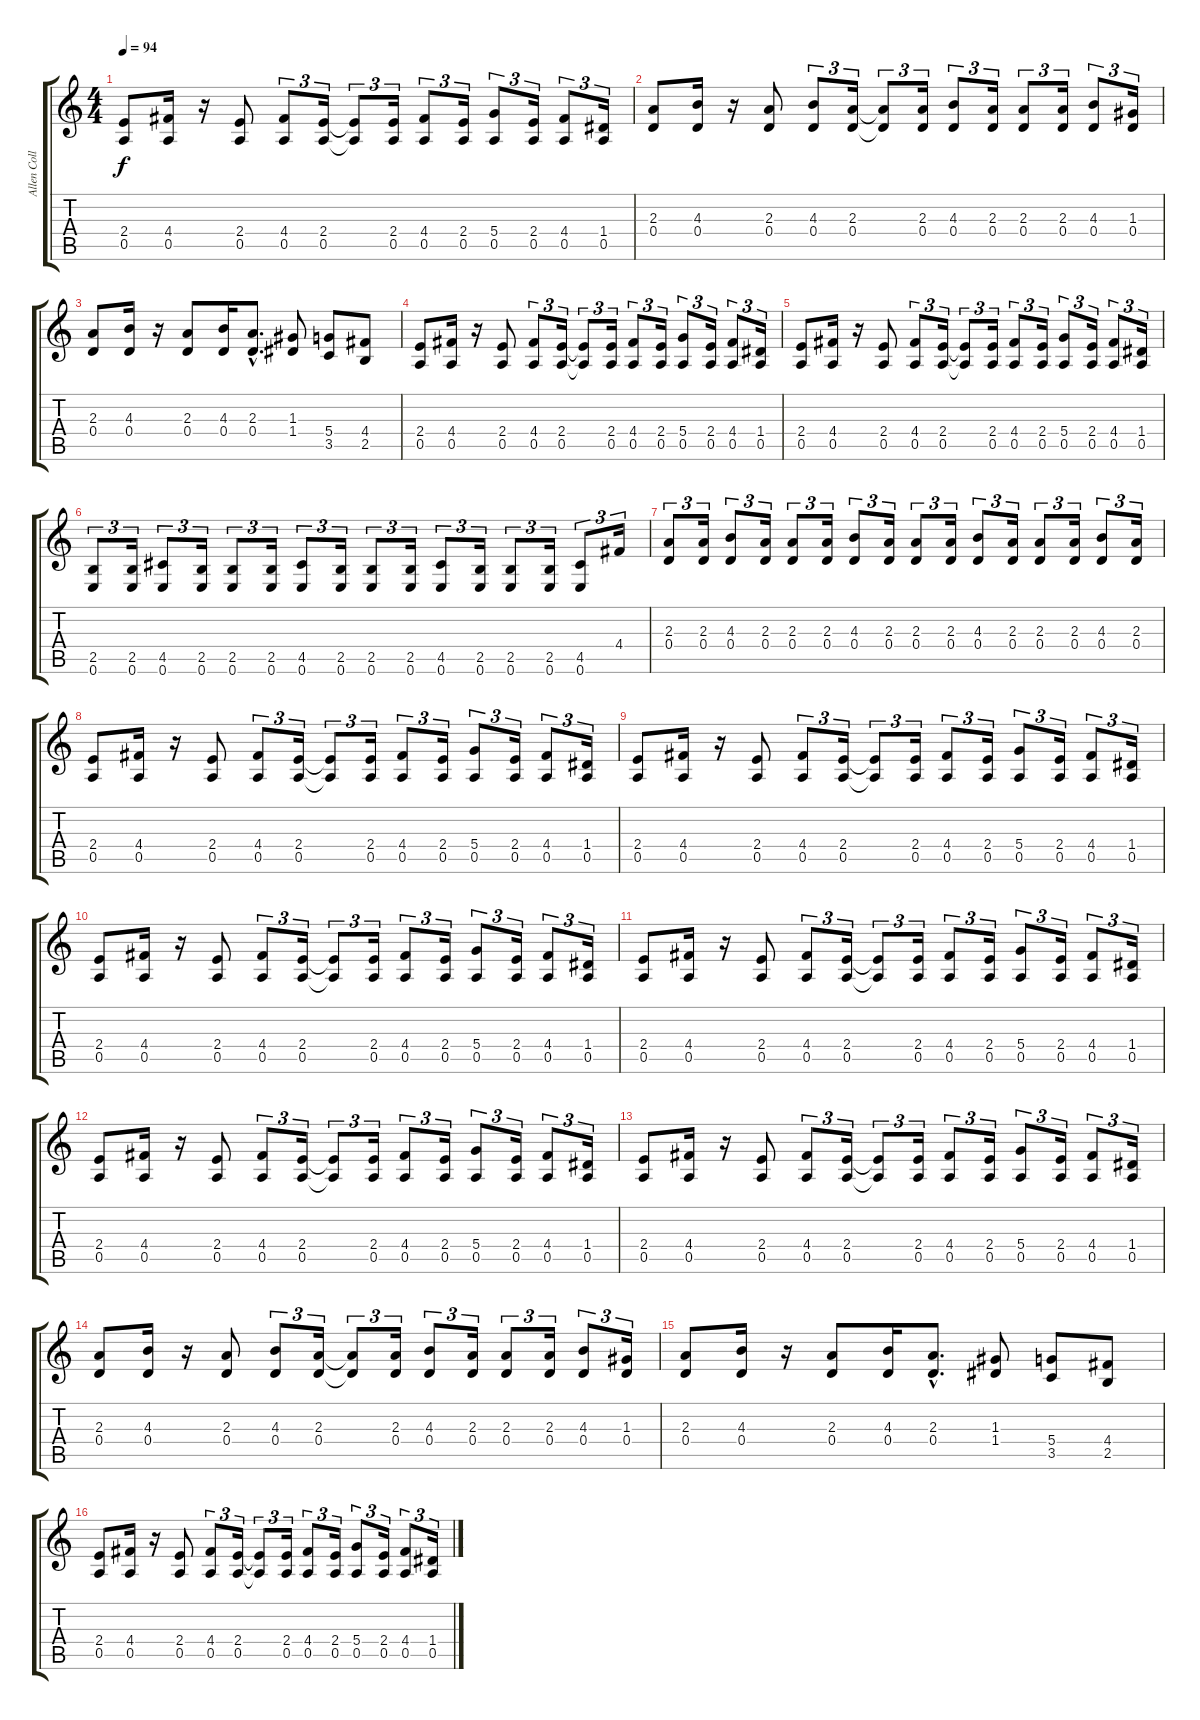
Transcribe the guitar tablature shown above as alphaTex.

\track ("Allen Collins (guitar)" "Allen Coll") {instrument overdrivenguitar}
\staff {score tabs}
\tuning (E4 B3 G3 D3 A2 E2) {hide}
\ts (4 4)
\tempo 94
\clef g2
\ks c
(2.4 0.5).8{dy f} (4.4 0.5).16 r.16 (2.4 0.5).8 (4.4 0.5).8{tu (3 2)} (2.4 0.5).16{tu (3 2)} (2.4{t} 0.5{t}).8{tu (3 2)} (2.4 0.5).16{tu (3 2)} (4.4 0.5).8{tu (3 2)} (2.4 0.5).16{tu (3 2)} (5.4 0.5).8{tu (3 2)} (2.4 0.5).16{tu (3 2)} (4.4 0.5).8{tu (3 2)} (1.4 0.5).16{tu (3 2)} |
(2.3 0.4).8 (4.3 0.4).16 r.16 (2.3 0.4).8 (4.3 0.4).8{tu (3 2)} (2.3 0.4).16{tu (3 2)} (2.3{t} 0.4{t}).8{tu (3 2)} (2.3 0.4).16{tu (3 2)} (4.3 0.4).8{tu (3 2)} (2.3 0.4).16{tu (3 2)} (2.3 0.4).8{tu (3 2)} (2.3 0.4).16{tu (3 2)} (4.3 0.4).8{tu (3 2)} (1.3 0.4).16{tu (3 2)} |
(2.3 0.4).8 (4.3 0.4).16 r.16 (2.3 0.4).8 (4.3 0.4).16 (2.3{hac} 0.4{hac}).8{d} (1.3 1.4).8 (5.4 3.5).8 (4.4 2.5).8 |
(2.4 0.5).8 (4.4 0.5).16 r.16 (2.4 0.5).8 (4.4 0.5).8{tu (3 2)} (2.4 0.5).16{tu (3 2)} (2.4{t} 0.5{t}).8{tu (3 2)} (2.4 0.5).16{tu (3 2)} (4.4 0.5).8{tu (3 2)} (2.4 0.5).16{tu (3 2)} (5.4 0.5).8{tu (3 2)} (2.4 0.5).16{tu (3 2)} (4.4 0.5).8{tu (3 2)} (1.4 0.5).16{tu (3 2)} |
(2.4 0.5).8 (4.4 0.5).16 r.16 (2.4 0.5).8 (4.4 0.5).8{tu (3 2)} (2.4 0.5).16{tu (3 2)} (2.4{t} 0.5{t}).8{tu (3 2)} (2.4 0.5).16{tu (3 2)} (4.4 0.5).8{tu (3 2)} (2.4 0.5).16{tu (3 2)} (5.4 0.5).8{tu (3 2)} (2.4 0.5).16{tu (3 2)} (4.4 0.5).8{tu (3 2)} (1.4 0.5).16{tu (3 2)} |
(2.5 0.6).8{tu (3 2)} (2.5 0.6).16{tu (3 2)} (4.5 0.6).8{tu (3 2)} (2.5 0.6).16{tu (3 2)} (2.5 0.6).8{tu (3 2)} (2.5 0.6).16{tu (3 2)} (4.5 0.6).8{tu (3 2)} (2.5 0.6).16{tu (3 2)} (2.5 0.6).8{tu (3 2)} (2.5 0.6).16{tu (3 2)} (4.5 0.6).8{tu (3 2)} (2.5 0.6).16{tu (3 2)} (2.5 0.6).8{tu (3 2)} (2.5 0.6).16{tu (3 2)} (4.5 0.6).8{tu (3 2)} 4.4.16{tu (3 2)} |
(2.3 0.4).8{tu (3 2)} (2.3 0.4).16{tu (3 2)} (4.3 0.4).8{tu (3 2)} (2.3 0.4).16{tu (3 2)} (2.3 0.4).8{tu (3 2)} (2.3 0.4).16{tu (3 2)} (4.3 0.4).8{tu (3 2)} (2.3 0.4).16{tu (3 2)} (2.3 0.4).8{tu (3 2)} (2.3 0.4).16{tu (3 2)} (4.3 0.4).8{tu (3 2)} (2.3 0.4).16{tu (3 2)} (2.3 0.4).8{tu (3 2)} (2.3 0.4).16{tu (3 2)} (4.3 0.4).8{tu (3 2)} (2.3 0.4).16{tu (3 2)} |
(2.4 0.5).8 (4.4 0.5).16 r.16 (2.4 0.5).8 (4.4 0.5).8{tu (3 2)} (2.4 0.5).16{tu (3 2)} (2.4{t} 0.5{t}).8{tu (3 2)} (2.4 0.5).16{tu (3 2)} (4.4 0.5).8{tu (3 2)} (2.4 0.5).16{tu (3 2)} (5.4 0.5).8{tu (3 2)} (2.4 0.5).16{tu (3 2)} (4.4 0.5).8{tu (3 2)} (1.4 0.5).16{tu (3 2)} |
(2.4 0.5).8 (4.4 0.5).16 r.16 (2.4 0.5).8 (4.4 0.5).8{tu (3 2)} (2.4 0.5).16{tu (3 2)} (2.4{t} 0.5{t}).8{tu (3 2)} (2.4 0.5).16{tu (3 2)} (4.4 0.5).8{tu (3 2)} (2.4 0.5).16{tu (3 2)} (5.4 0.5).8{tu (3 2)} (2.4 0.5).16{tu (3 2)} (4.4 0.5).8{tu (3 2)} (1.4 0.5).16{tu (3 2)} |
(2.4 0.5).8 (4.4 0.5).16 r.16 (2.4 0.5).8 (4.4 0.5).8{tu (3 2)} (2.4 0.5).16{tu (3 2)} (2.4{t} 0.5{t}).8{tu (3 2)} (2.4 0.5).16{tu (3 2)} (4.4 0.5).8{tu (3 2)} (2.4 0.5).16{tu (3 2)} (5.4 0.5).8{tu (3 2)} (2.4 0.5).16{tu (3 2)} (4.4 0.5).8{tu (3 2)} (1.4 0.5).16{tu (3 2)} |
(2.4 0.5).8 (4.4 0.5).16 r.16 (2.4 0.5).8 (4.4 0.5).8{tu (3 2)} (2.4 0.5).16{tu (3 2)} (2.4{t} 0.5{t}).8{tu (3 2)} (2.4 0.5).16{tu (3 2)} (4.4 0.5).8{tu (3 2)} (2.4 0.5).16{tu (3 2)} (5.4 0.5).8{tu (3 2)} (2.4 0.5).16{tu (3 2)} (4.4 0.5).8{tu (3 2)} (1.4 0.5).16{tu (3 2)} |
(2.4 0.5).8 (4.4 0.5).16 r.16 (2.4 0.5).8 (4.4 0.5).8{tu (3 2)} (2.4 0.5).16{tu (3 2)} (2.4{t} 0.5{t}).8{tu (3 2)} (2.4 0.5).16{tu (3 2)} (4.4 0.5).8{tu (3 2)} (2.4 0.5).16{tu (3 2)} (5.4 0.5).8{tu (3 2)} (2.4 0.5).16{tu (3 2)} (4.4 0.5).8{tu (3 2)} (1.4 0.5).16{tu (3 2)} |
(2.4 0.5).8 (4.4 0.5).16 r.16 (2.4 0.5).8 (4.4 0.5).8{tu (3 2)} (2.4 0.5).16{tu (3 2)} (2.4{t} 0.5{t}).8{tu (3 2)} (2.4 0.5).16{tu (3 2)} (4.4 0.5).8{tu (3 2)} (2.4 0.5).16{tu (3 2)} (5.4 0.5).8{tu (3 2)} (2.4 0.5).16{tu (3 2)} (4.4 0.5).8{tu (3 2)} (1.4 0.5).16{tu (3 2)} |
(2.3 0.4).8 (4.3 0.4).16 r.16 (2.3 0.4).8 (4.3 0.4).8{tu (3 2)} (2.3 0.4).16{tu (3 2)} (2.3{t} 0.4{t}).8{tu (3 2)} (2.3 0.4).16{tu (3 2)} (4.3 0.4).8{tu (3 2)} (2.3 0.4).16{tu (3 2)} (2.3 0.4).8{tu (3 2)} (2.3 0.4).16{tu (3 2)} (4.3 0.4).8{tu (3 2)} (1.3 0.4).16{tu (3 2)} |
(2.3 0.4).8 (4.3 0.4).16 r.16 (2.3 0.4).8 (4.3 0.4).16 (2.3{hac} 0.4{hac}).8{d} (1.3 1.4).8 (5.4 3.5).8 (4.4 2.5).8 |
(2.4 0.5).8 (4.4 0.5).16 r.16 (2.4 0.5).8 (4.4 0.5).8{tu (3 2)} (2.4 0.5).16{tu (3 2)} (2.4{t} 0.5{t}).8{tu (3 2)} (2.4 0.5).16{tu (3 2)} (4.4 0.5).8{tu (3 2)} (2.4 0.5).16{tu (3 2)} (5.4 0.5).8{tu (3 2)} (2.4 0.5).16{tu (3 2)} (4.4 0.5).8{tu (3 2)} (1.4 0.5).16{tu (3 2)}
